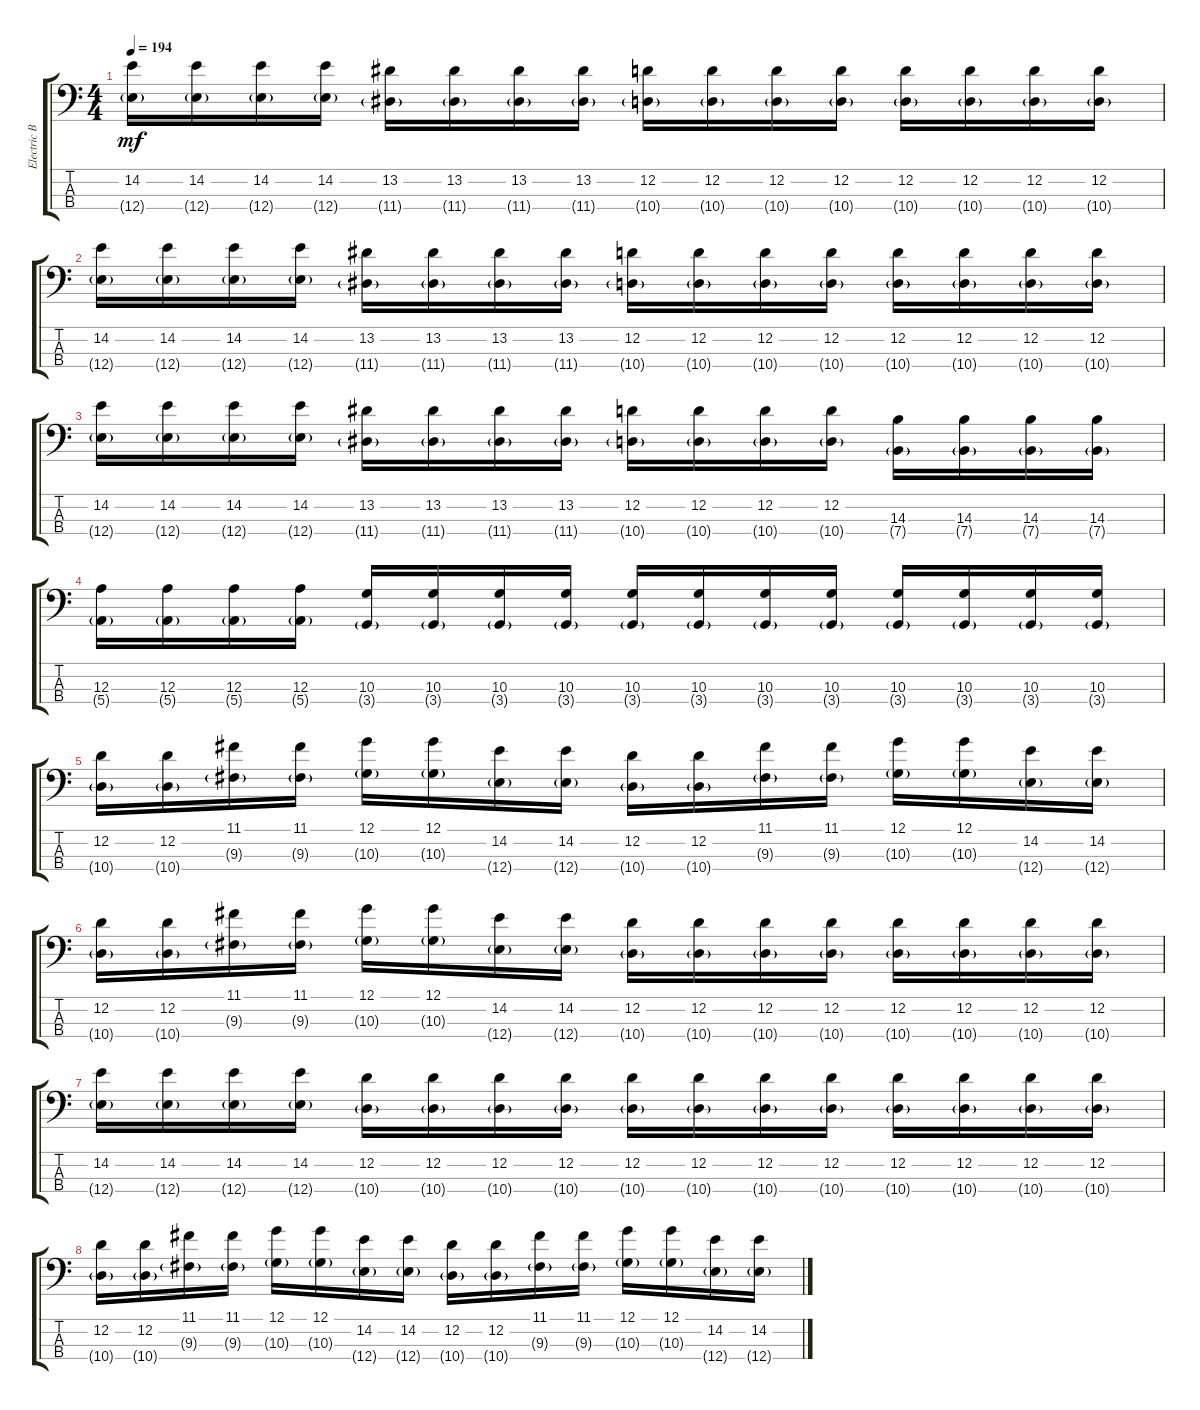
\track ("Electric Bass (Jason Newsted)" "Electric B") {instrument electricbasspick}
\staff {score tabs}
\tuning (G2 D2 A1 E1) {hide}
\ts (4 4)
\tempo 194
\clef f4
\ks c
(14.2 12.4{g}).16{dy mf} (14.2 12.4{g}).16 (14.2 12.4{g}).16 (14.2 12.4{g}).16 (13.2 11.4{g}).16 (13.2 11.4{g}).16 (13.2 11.4{g}).16 (13.2 11.4{g}).16 (12.2 10.4{g}).16 (12.2 10.4{g}).16 (12.2 10.4{g}).16 (12.2 10.4{g}).16 (12.2 10.4{g}).16 (12.2 10.4{g}).16 (12.2 10.4{g}).16 (12.2 10.4{g}).16 |
(14.2 12.4{g}).16 (14.2 12.4{g}).16 (14.2 12.4{g}).16 (14.2 12.4{g}).16 (13.2 11.4{g}).16 (13.2 11.4{g}).16 (13.2 11.4{g}).16 (13.2 11.4{g}).16 (12.2 10.4{g}).16 (12.2 10.4{g}).16 (12.2 10.4{g}).16 (12.2 10.4{g}).16 (12.2 10.4{g}).16 (12.2 10.4{g}).16 (12.2 10.4{g}).16 (12.2 10.4{g}).16 |
(14.2 12.4{g}).16 (14.2 12.4{g}).16 (14.2 12.4{g}).16 (14.2 12.4{g}).16 (13.2 11.4{g}).16 (13.2 11.4{g}).16 (13.2 11.4{g}).16 (13.2 11.4{g}).16 (12.2 10.4{g}).16 (12.2 10.4{g}).16 (12.2 10.4{g}).16 (12.2 10.4{g}).16 (14.3 7.4{g}).16 (14.3 7.4{g}).16 (14.3 7.4{g}).16 (14.3 7.4{g}).16 |
(12.3 5.4{g}).16 (12.3 5.4{g}).16 (12.3 5.4{g}).16 (12.3 5.4{g}).16 (10.3 3.4{g}).16 (10.3 3.4{g}).16 (10.3 3.4{g}).16 (10.3 3.4{g}).16 (10.3 3.4{g}).16 (10.3 3.4{g}).16 (10.3 3.4{g}).16 (10.3 3.4{g}).16 (10.3 3.4{g}).16 (10.3 3.4{g}).16 (10.3 3.4{g}).16 (10.3 3.4{g}).16 |
(12.2 10.4{g}).16 (12.2 10.4{g}).16 (11.1 9.3{g}).16 (11.1 9.3{g}).16 (12.1 10.3{g}).16 (12.1 10.3{g}).16 (14.2 12.4{g}).16 (14.2 12.4{g}).16 (12.2 10.4{g}).16 (12.2 10.4{g}).16 (11.1 9.3{g}).16 (11.1 9.3{g}).16 (12.1 10.3{g}).16 (12.1 10.3{g}).16 (14.2 12.4{g}).16 (14.2 12.4{g}).16 |
(12.2 10.4{g}).16 (12.2 10.4{g}).16 (11.1 9.3{g}).16 (11.1 9.3{g}).16 (12.1 10.3{g}).16 (12.1 10.3{g}).16 (14.2 12.4{g}).16 (14.2 12.4{g}).16 (12.2 10.4{g}).16 (12.2 10.4{g}).16 (12.2 10.4{g}).16 (12.2 10.4{g}).16 (12.2 10.4{g}).16 (12.2 10.4{g}).16 (12.2 10.4{g}).16 (12.2 10.4{g}).16 |
(14.2 12.4{g}).16 (14.2 12.4{g}).16 (14.2 12.4{g}).16 (14.2 12.4{g}).16 (12.2 10.4{g}).16 (12.2 10.4{g}).16 (12.2 10.4{g}).16 (12.2 10.4{g}).16 (12.2 10.4{g}).16 (12.2 10.4{g}).16 (12.2 10.4{g}).16 (12.2 10.4{g}).16 (12.2 10.4{g}).16 (12.2 10.4{g}).16 (12.2 10.4{g}).16 (12.2 10.4{g}).16 |
(12.2 10.4{g}).16 (12.2 10.4{g}).16 (11.1 9.3{g}).16 (11.1 9.3{g}).16 (12.1 10.3{g}).16 (12.1 10.3{g}).16 (14.2 12.4{g}).16 (14.2 12.4{g}).16 (12.2 10.4{g}).16 (12.2 10.4{g}).16 (11.1 9.3{g}).16 (11.1 9.3{g}).16 (12.1 10.3{g}).16 (12.1 10.3{g}).16 (14.2 12.4{g}).16 (14.2 12.4{g}).16
